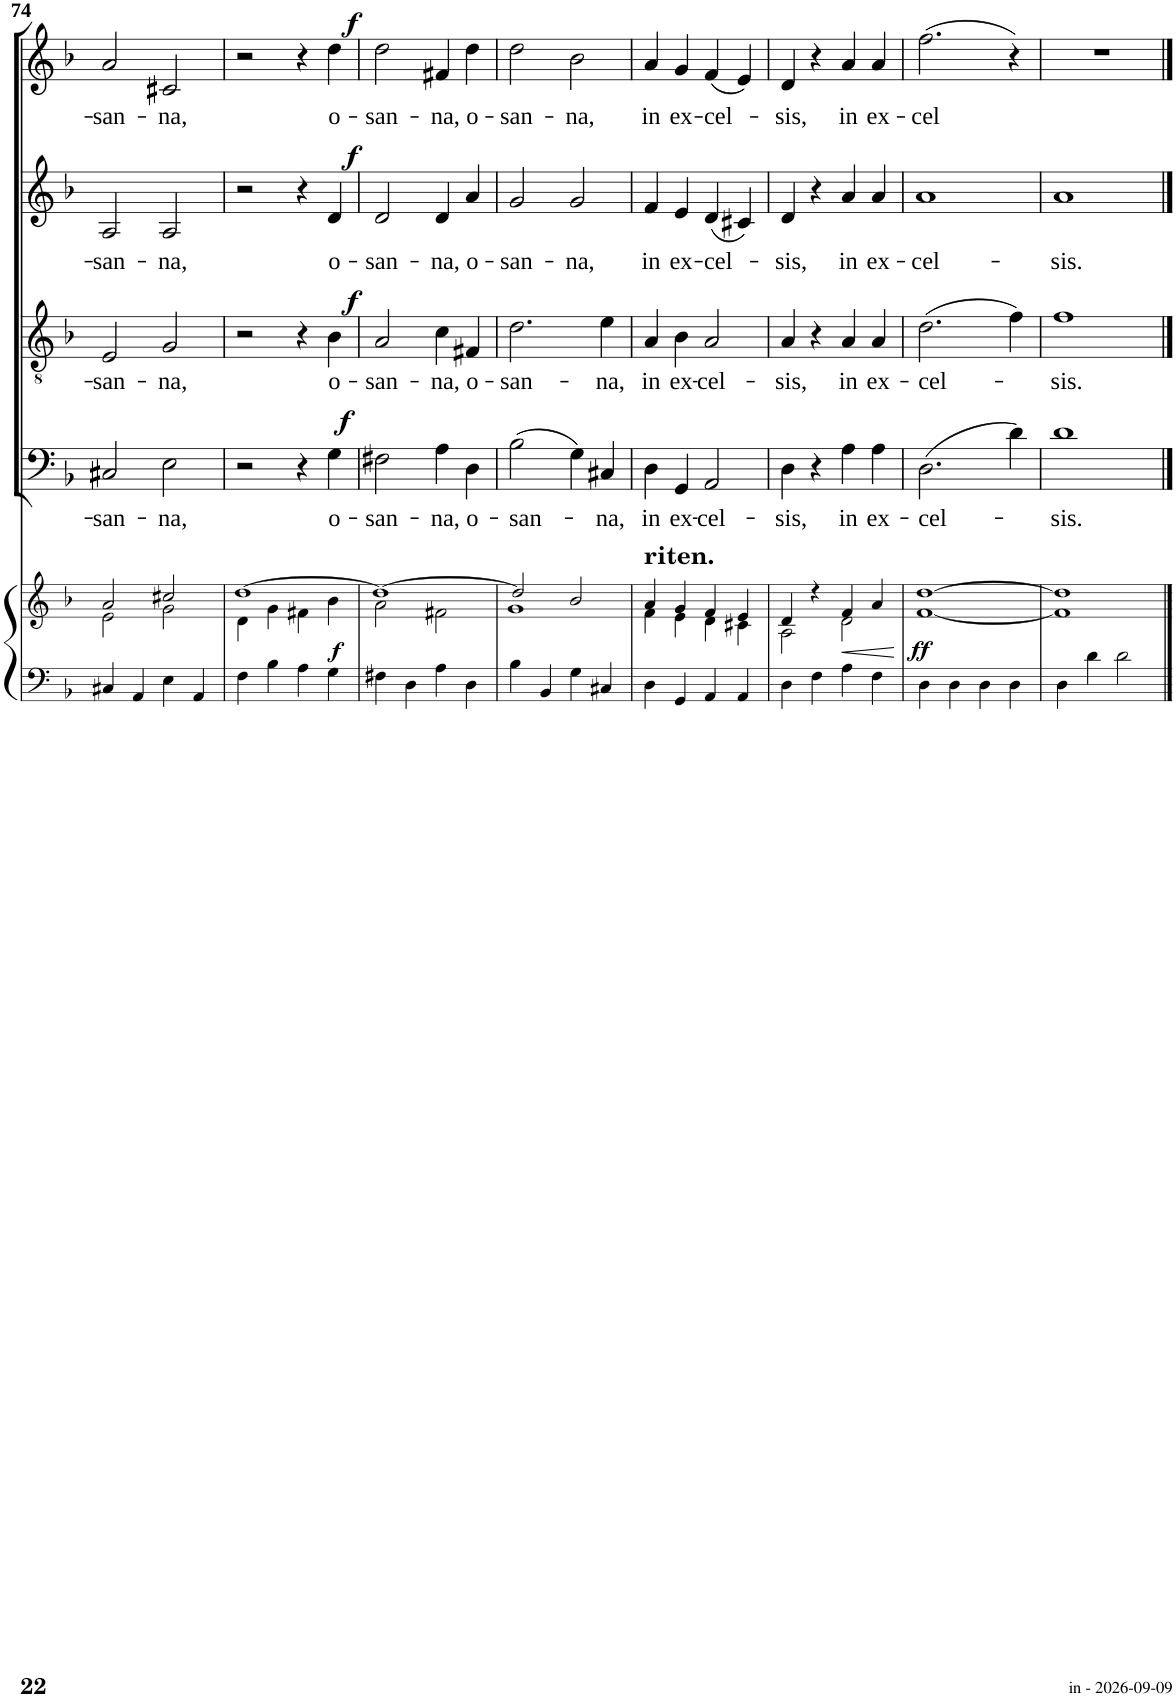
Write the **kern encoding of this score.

**kern	**kern	**dynam	**kern	**text	**dynam	**kern	**text	**dynam	**kern	**text	**dynam	**kern	**text	**dynam
*part5	*part5	*part5	*part4	*part4	*part4	*part3	*part3	*part3	*part2	*part2	*part2	*part1	*part1	*part1
*staff6	*staff5	*staff5/6	*staff4	*staff4	*staff4	*staff3	*staff3	*staff3	*staff2	*staff2	*staff2	*staff1	*staff1	*staff1
*I"Organ	*	*	*I"Bass	*	*	*I"Tenor	*	*	*I"Alto	*	*	*I"Soprano	*	*
!!LO:PB:g=z
*clefF4	*clefG2	*	*clefF4	*	*	*clefGv2	*	*	*clefG2	*	*	*clefG2	*	*
*k[b-]	*k[b-]	*	*k[b-]	*	*	*k[b-]	*	*	*k[b-]	*	*	*k[b-]	*	*
*M2/2	*M2/2	*	*M2/2	*	*	*M2/2	*	*	*M2/2	*	*	*M2/2	*	*
*met(c|)	*met(c|)	*	*met(c|)	*	*	*met(c|)	*	*	*met(c|)	*	*	*met(c|)	*	*
=74	=74	=74	=74	=74	=74	=74	=74	=74	=74	=74	=74	=74	=74	=74
*	*^	*	*	*	*	*	*	*	*	*	*	*	*	*
!	!	!	!	!	!LO:LY:b	!	!	!LO:LY:b	!	!	!LO:LY:b	!	!	!LO:LY:b	!
4C#X/	2a/	2e\	.	2C#X/	-san-	.	2E/	-san-	.	2A/	-san-	.	2a/	-san-	.
4AA/	.	.	.	.	.	.	.	.	.	.	.	.	.	.	.
!	!	!	!	!	!LO:LY:b	!	!	!LO:LY:b	!	!	!LO:LY:b	!	!	!LO:LY:b	!
4E\	2cc#X/	2g\	.	2E\	-na,	.	2G/	-na,	.	2A/	-na,	.	2c#X/	-na,	.
4AA/	.	.	.	.	.	.	.	.	.	.	.	.	.	.	.
=75	=75	=75	=75	=75	=75	=75	=75	=75	=75	=75	=75	=75	=75	=75	=75
4F\	[1dd	4d\	.	2r	.	.	2r	.	.	2r	.	.	2r	.	.
4B-\	.	4g\	.	.	.	.	.	.	.	.	.	.	.	.	.
!	!	!	!	!	!	!	!	!	!LO:DY:a	!	!	!LO:DY:a	!	!	!LO:DY:a
4A\	.	4f#X\	.	4r	.	.	4r	.	f	4r	.	f	4r	.	f
!	!	!	!LO:DY:b	!	!LO:LY:b	!LO:DY:a	!	!LO:LY:b	!	!	!LO:LY:b	!	!	!LO:LY:b	!
4G\	.	4b-\	f	4G\	o-	f	4B-\	o-	.	4d/	o-	.	4dd\	o-	.
=76	=76	=76	=76	=76	=76	=76	=76	=76	=76	=76	=76	=76	=76	=76	=76
!	!	!	!	!	!LO:LY:b	!	!	!LO:LY:b	!	!	!LO:LY:b	!	!	!LO:LY:b	!
4F#X\	1dd_	2a\	.	2F#X\	-san-	.	2A/	-san-	.	2d/	-san-	.	2dd\	-san-	.
4D\	.	.	.	.	.	.	.	.	.	.	.	.	.	.	.
!	!	!	!	!	!LO:LY:b	!	!	!LO:LY:b	!	!	!LO:LY:b	!	!	!LO:LY:b	!
4A\	.	2f#X\	.	4A\	-na,	.	4c\	-na,	.	4d/	-na,	.	4f#X/	-na,	.
!	!	!	!	!	!LO:LY:b	!	!	!LO:LY:b	!	!	!LO:LY:b	!	!	!LO:LY:b	!
4D\	.	.	.	4D\	o-	.	4F#X/	o-	.	4a/	o-	.	4dd\	o-	.
=77	=77	=77	=77	=77	=77	=77	=77	=77	=77	=77	=77	=77	=77	=77	=77
!	!	!	!	!	!LO:LY:b	!	!	!LO:LY:b	!	!	!LO:LY:b	!	!	!LO:LY:b	!
4B-\	2dd/]	1g	.	(2B-\	-san-	.	2.d\	-san-	.	2g/	-san-	.	2dd\	-san-	.
4BB-/	.	.	.	.	.	.	.	.	.	.	.	.	.	.	.
!	!	!	!	!	!	!	!	!	!	!	!LO:LY:b	!	!	!LO:LY:b	!
4G\	2b-/	.	.	4G\)	.	.	.	.	.	2g/	-na,	.	2b-\	-na,	.
!	!	!	!	!	!LO:LY:b	!	!	!LO:LY:b	!	!	!	!	!	!	!
4C#X/	.	.	.	4C#X/	-na,	.	4e\	-na,	.	.	.	.	.	.	.
=78	=78	=78	=78	=78	=78	=78	=78	=78	=78	=78	=78	=78	=78	=78	=78
!	!LO:TX:a:t=riten.	!	!	!	!	!	!	!	!	!	!	!	!	!	!
!	!	!	!	!	!LO:LY:b	!	!	!LO:LY:b	!	!	!LO:LY:b	!	!	!LO:LY:b	!
4D\	4a/	4f\	.	4D\	in	.	4A/	in	.	4f/	in	.	4a/	in	.
!	!	!	!	!	!LO:LY:b	!	!	!LO:LY:b	!	!	!LO:LY:b	!	!	!LO:LY:b	!
4GG/	4g/	4e\	.	4GG/	ex-	.	4B-\	ex-	.	4e/	ex-	.	4g/	ex-	.
!	!	!	!	!	!LO:LY:b	!	!	!LO:LY:b	!	!	!LO:LY:b	!	!	!LO:LY:b	!
4AA/	4f/	4d\	.	2AA/	-cel-	.	2A/	-cel-	.	(4d/	-cel-	.	(4f/	-cel-	.
4AA/	4e/	4c#X\	.	.	.	.	.	.	.	4c#X/)	.	.	4e/)	.	.
=79	=79	=79	=79	=79	=79	=79	=79	=79	=79	=79	=79	=79	=79	=79	=79
!	!	!	!	!	!LO:LY:b	!	!	!LO:LY:b	!	!	!LO:LY:b	!	!	!LO:LY:b	!
4D\	4d/	2A\	.	4D\	-sis,	.	4A/	-sis,	.	4d/	-sis,	.	4d/	-sis,	.
4F\	4r	.	.	4r	.	.	4r	.	.	4r	.	.	4r	.	.
!	!	!	!LO:HP:b	!	!LO:LY:b	!	!	!LO:LY:b	!	!	!LO:LY:b	!	!	!LO:LY:b	!
4A\	4f/	2d\	<	4A\	in	.	4A/	in	.	4a/	-in	.	4a/	-in	.
!	!	!	!	!	!LO:LY:b	!	!	!LO:LY:b	!	!	!LO:LY:b	!	!	!LO:LY:b	!
4F\	4a/	.	.	4A\	ex-	.	4A/	ex-	.	4a/	ex-	.	4a/	-ex-	.
*	*v	*v	*	*	*	*	*	*	*	*	*	*	*	*	*
.	.	[	.	.	.	.	.	.	.	.	.	.	.	.
=80	=80	=80	=80	=80	=80	=80	=80	=80	=80	=80	=80	=80	=80	=80
!	!	!LO:DY:b	!	!LO:LY:b	!	!	!LO:LY:b	!	!	!LO:LY:b	!	!	!LO:LY:b	!
4D\	[1f [1dd	ff	(2.D\	-cel-	.	(2.d\	-cel-	.	1a	-cel-	.	(2.ff\	-cel	.
4D\	.	.	.	.	.	.	.	.	.	.	.	.	.	.
4D\	.	.	.	.	.	.	.	.	.	.	.	.	.	.
4D\	.	.	4d\)	.	.	4f\)	.	.	.	.	.	4r)	.	.
=81	=81	=81	=81	=81	=81	=81	=81	=81	=81	=81	=81	=81	=81	=81
!	!	!	!	!LO:LY:b	!	!	!LO:LY:b	!	!	!LO:LY:b	!	!	!	!
4D\	1f] 1dd]	.	1d	-sis.	.	1f	-sis.	.	1a	-sis.	.	1r	.	.
4d\	.	.	.	.	.	.	.	.	.	.	.	.	.	.
2d\	.	.	.	.	.	.	.	.	.	.	.	.	.	.
==	==	==	==	==	==	==	==	==	==	==	==	==	==	==
*-	*-	*-	*-	*-	*-	*-	*-	*-	*-	*-	*-	*-	*-	*-
